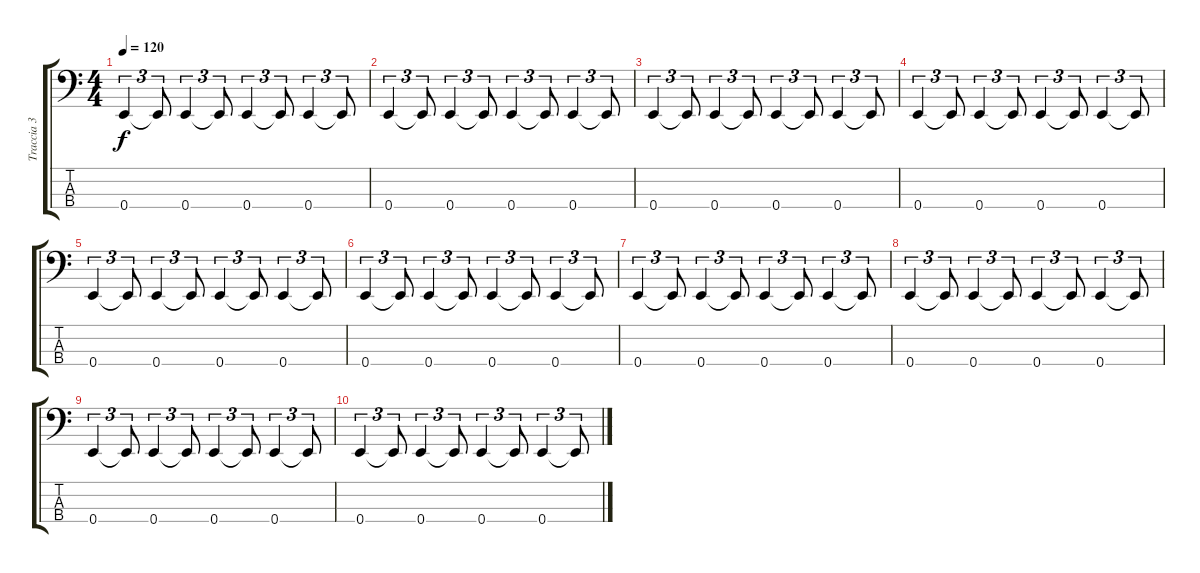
\track ("Traccia 3" "Traccia 3") {instrument electricbassfinger}
\staff {score tabs}
\tuning (G2 D2 A1 E1) {hide}
\ts (4 4)
\tempo 120
\clef f4
\ks c
0.4.4{tu (3 2) dy f} 0.4{t}.8{tu (3 2)} 0.4.4{tu (3 2)} 0.4{t}.8{tu (3 2)} 0.4.4{tu (3 2)} 0.4{t}.8{tu (3 2)} 0.4.4{tu (3 2)} 0.4{t}.8{tu (3 2)} |
0.4.4{tu (3 2) volume 6} 0.4{t}.8{tu (3 2)} 0.4.4{tu (3 2)} 0.4{t}.8{tu (3 2)} 0.4.4{tu (3 2)} 0.4{t}.8{tu (3 2)} 0.4.4{tu (3 2)} 0.4{t}.8{tu (3 2)} |
0.4.4{tu (3 2)} 0.4{t}.8{tu (3 2)} 0.4.4{tu (3 2)} 0.4{t}.8{tu (3 2)} 0.4.4{tu (3 2)} 0.4{t}.8{tu (3 2)} 0.4.4{tu (3 2)} 0.4{t}.8{tu (3 2)} |
0.4.4{tu (3 2)} 0.4{t}.8{tu (3 2)} 0.4.4{tu (3 2)} 0.4{t}.8{tu (3 2)} 0.4.4{tu (3 2)} 0.4{t}.8{tu (3 2)} 0.4.4{tu (3 2)} 0.4{t}.8{tu (3 2)} |
0.4.4{tu (3 2) volume 6} 0.4{t}.8{tu (3 2)} 0.4.4{tu (3 2)} 0.4{t}.8{tu (3 2)} 0.4.4{tu (3 2)} 0.4{t}.8{tu (3 2)} 0.4.4{tu (3 2)} 0.4{t}.8{tu (3 2)} |
0.4.4{tu (3 2)} 0.4{t}.8{tu (3 2)} 0.4.4{tu (3 2)} 0.4{t}.8{tu (3 2)} 0.4.4{tu (3 2)} 0.4{t}.8{tu (3 2)} 0.4.4{tu (3 2)} 0.4{t}.8{tu (3 2)} |
0.4.4{tu (3 2)} 0.4{t}.8{tu (3 2)} 0.4.4{tu (3 2)} 0.4{t}.8{tu (3 2)} 0.4.4{tu (3 2)} 0.4{t}.8{tu (3 2)} 0.4.4{tu (3 2)} 0.4{t}.8{tu (3 2)} |
0.4.4{tu (3 2)} 0.4{t}.8{tu (3 2)} 0.4.4{tu (3 2)} 0.4{t}.8{tu (3 2)} 0.4.4{tu (3 2)} 0.4{t}.8{tu (3 2)} 0.4.4{tu (3 2)} 0.4{t}.8{tu (3 2)} |
0.4.4{tu (3 2) volume 5} 0.4{t}.8{tu (3 2)} 0.4.4{tu (3 2)} 0.4{t}.8{tu (3 2)} 0.4.4{tu (3 2)} 0.4{t}.8{tu (3 2)} 0.4.4{tu (3 2)} 0.4{t}.8{tu (3 2)} |
0.4.4{tu (3 2)} 0.4{t}.8{tu (3 2)} 0.4.4{tu (3 2)} 0.4{t}.8{tu (3 2)} 0.4.4{tu (3 2)} 0.4{t}.8{tu (3 2)} 0.4.4{tu (3 2)} 0.4{t}.8{tu (3 2)}
